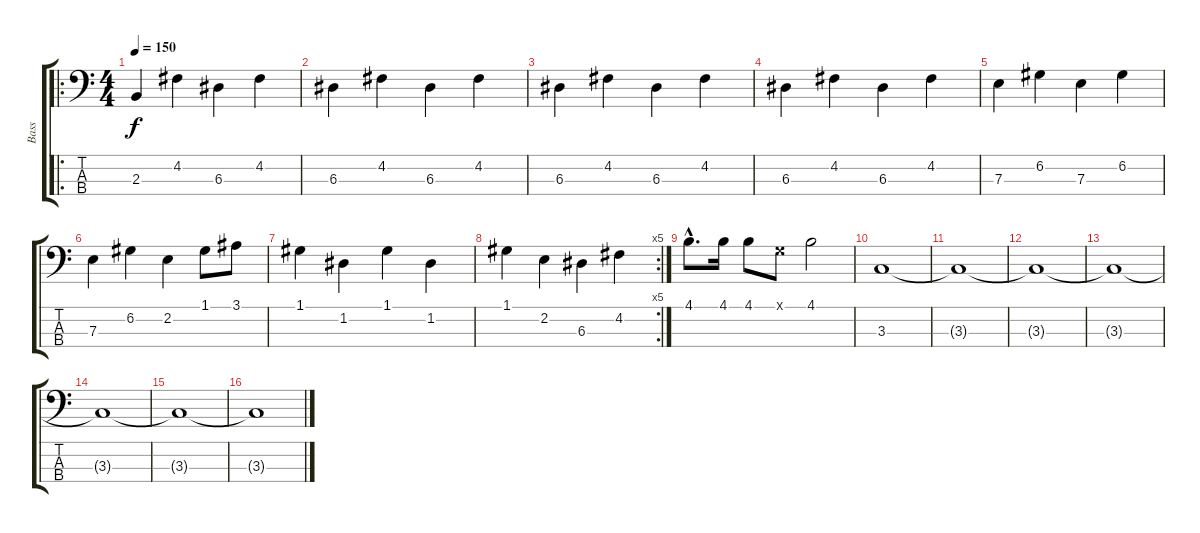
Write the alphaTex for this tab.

\track ("Bass" "Bass") {instrument electricbassfinger}
\staff {score tabs}
\tuning (G2 D2 A1 E1) {hide}
\ro
\ts (4 4)
\tempo 150
\clef f4
\ks c
2.3.4{dy f instrument electricbassfinger} 4.2.4{volume 14} 6.3.4 4.2.4 |
6.3.4 4.2.4 6.3.4 4.2.4 |
6.3.4 4.2.4 6.3.4 4.2.4 |
6.3.4 4.2.4 6.3.4 4.2.4 |
7.3.4 6.2.4 7.3.4 6.2.4 |
7.3.4 6.2.4 2.2.4 1.1.8 3.1.8 |
1.1.4 1.2.4 1.1.4 1.2.4 |
\rc 5
1.1.4 2.2.4 6.3.4 4.2.4 |
4.1{hac}.8{d} 4.1.16 4.1.8 0.1{x}.8 4.1.2 |
3.3.1{volume 16 instrument applause} |
3.3{t}.1 |
3.3{t}.1 |
3.3{t}.1 |
3.3{t}.1{volume 0} |
3.3{t}.1 |
3.3{t}.1
